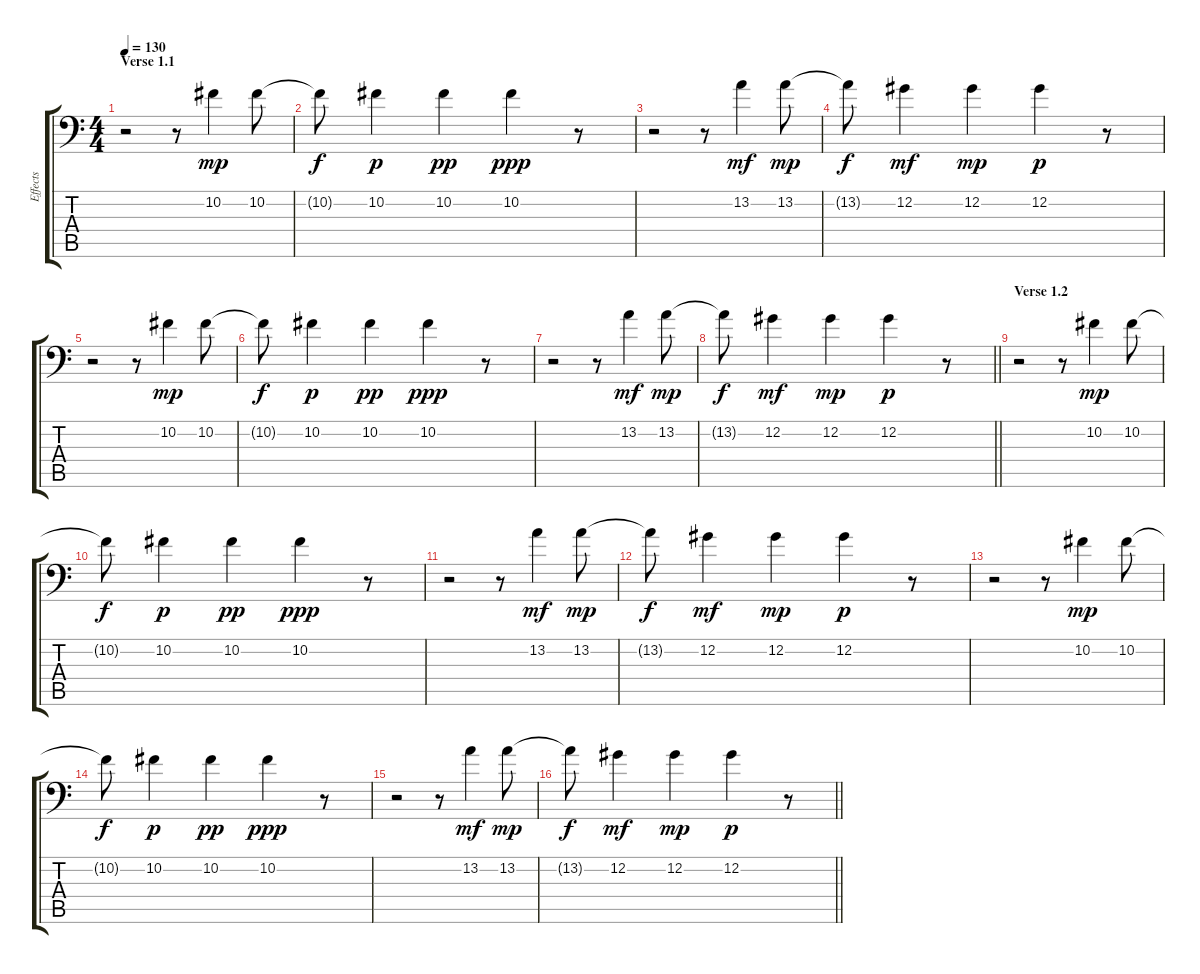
\track ("Effects" "Effects") {instrument pad1newage}
\staff {score tabs}
\tuning (Db5 Ab3 E3 B2 Gb2 B0) {hide}
\ts (4 4)
\section ("" "Verse 1.1")
\tempo 130
\clef f4
\ks c
r.2{dy mp instrument electricguitarjazz} r.8 10.2.4 10.2.8 |
10.2{t}.8{dy f} 10.2.4{dy p} 10.2.4{dy pp} 10.2.4{dy ppp} r.8 |
r.2 r.8 13.2.4{dy mf} 13.2.8{dy mp} |
13.2{t}.8{dy f} 12.2.4{dy mf} 12.2.4{dy mp} 12.2.4{dy p} r.8 |
r.2 r.8 10.2.4{dy mp} 10.2.8 |
10.2{t}.8{dy f} 10.2.4{dy p} 10.2.4{dy pp} 10.2.4{dy ppp} r.8 |
r.2 r.8 13.2.4{dy mf} 13.2.8{dy mp} |
\barLineRight lightlight
13.2{t}.8{dy f} 12.2.4{dy mf} 12.2.4{dy mp} 12.2.4{dy p} r.8 |
\section ("" "Verse 1.2")
r.2{instrument electricguitarjazz} r.8 10.2.4{dy mp} 10.2.8 |
10.2{t}.8{dy f} 10.2.4{dy p} 10.2.4{dy pp} 10.2.4{dy ppp} r.8 |
r.2 r.8 13.2.4{dy mf} 13.2.8{dy mp} |
13.2{t}.8{dy f} 12.2.4{dy mf} 12.2.4{dy mp} 12.2.4{dy p} r.8 |
r.2 r.8 10.2.4{dy mp} 10.2.8 |
10.2{t}.8{dy f} 10.2.4{dy p} 10.2.4{dy pp} 10.2.4{dy ppp} r.8 |
r.2 r.8 13.2.4{dy mf} 13.2.8{dy mp} |
\barLineRight lightlight
13.2{t}.8{dy f} 12.2.4{dy mf} 12.2.4{dy mp} 12.2.4{dy p} r.8
